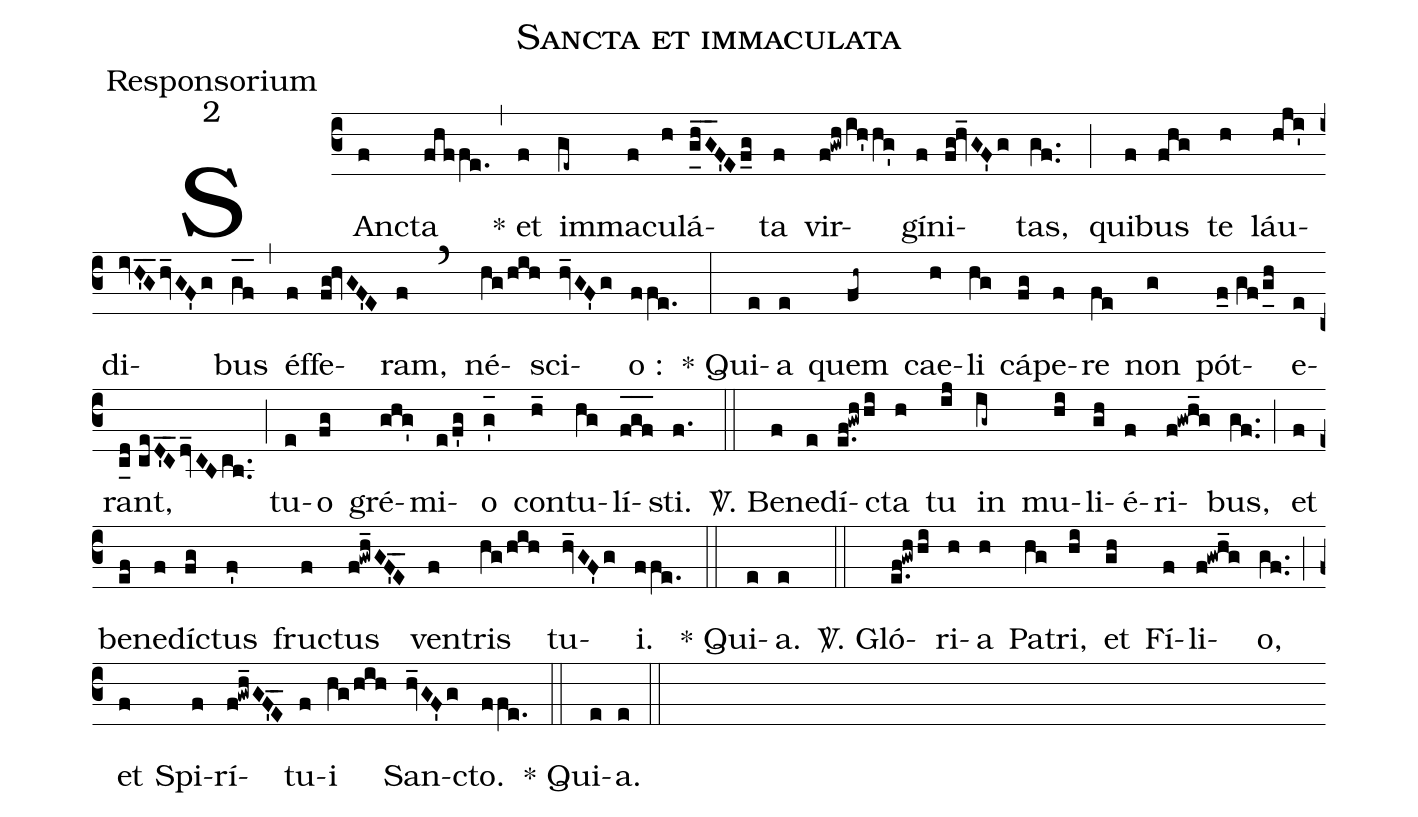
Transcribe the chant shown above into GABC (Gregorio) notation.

name:Sancta et immaculata;
office-part:Responsorium;
mode:2;
%%
(c3) SAn(f)cta(fhffe.) (,) * et(f) im(ge~)ma(f)cu(h)lá(g_[uh:l]hG__F'Ef_g)ta(f) vir(f!gwh/ih'hg')gí(f)ni(fg!hv_GF'g)tas,(gf..) (;) qui(f)bus(fhg) te(h) láu(hji')di(ivH'_G_2hv_GF'g)bus(g_[oh:h]f_[oh:h]) (,) éf(f)fe(fg!hvGF'E)ram,(f) (`) né(hg/hih)sci(hv_GF'g)o :(ffe.) (:) * Qui(e)a(e) quem(fh~) cae(h)li(hg) cá(fg)pe(f)re(fe) non(g) pót(f_0//gf/g_[uh:l]h)e(e)rant,(c_[ll:1]d//ceD'_C_2dv_[ll:1]/CBcb..) (;) tu(e)o(fg) gré(ghg')mi(e/f'g)o(g'_[oh:h]) con(h_)tu(hg)lí(f_[oh:h]g_[oh:h]f_[oh:h])sti.(f.) (::)
<sp>V/</sp>. Be(f)ne(e)dí(e.f!gwhhi)cta(h) tu(ij) in(ig~) mu(hi)li(gh)é(f)ri(f!gwh_g)bus,(gf..) (;) et(f) be(ef)ne(f)dí(fg)ctus(f') fru(f)ctus(f!gwh_GF'_5E_) ven(f)tris(hg/hih) tu(hv_GF'g)i.(ffe.) (::) * Qui(e)a.(e) (::)
<sp>V/</sp>. Gló(e.f!gwhhi)ri(h)a(h) Pa(hg)tri,(hi) et(gh) Fí(f)li(f!gwh_g)o,(gf..) (;) et(f) Spi(f)rí(f!gwh_GF'_5E_)tu(f)i(hg/hih) San(hv_GF'g)cto.(ffe.) (::) * Qui(e)a.(e) (::)
